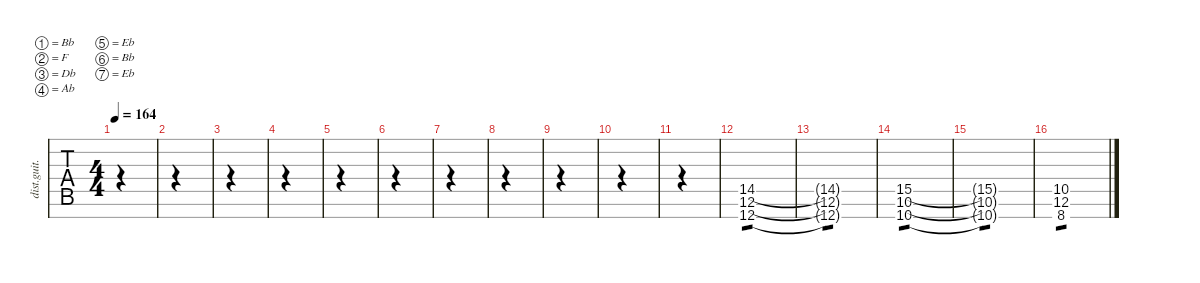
\defaultSystemsLayout 4
\hideDynamics
\bracketExtendMode nobrackets
\track ("Rhy R" "dist.guit.") {instrument distortionguitar}
\staff {tabs}
\tuning (Bb3 F3 Db3 Ab2 Eb2 Bb1 Eb1)
\ts (4 4)
\tempo 164
\clef g2
\ks c
|
|
|
|
|
|
|
|
|
|
|
(12.7{acc #} 12.6{acc #} 14.5).1{tp 1} |
(12.7{t acc #} 12.6{t acc #} 14.5{t}).1{tp 1} |
(10.7{acc #} 10.6{acc #} 15.5{acc #}).1{tp 1} |
(10.7{t acc #} 10.6{t acc #} 15.5{t acc #}).1{tp 1} |
(8.7 12.6{acc #} 10.5{acc #}).1{tp 1}
